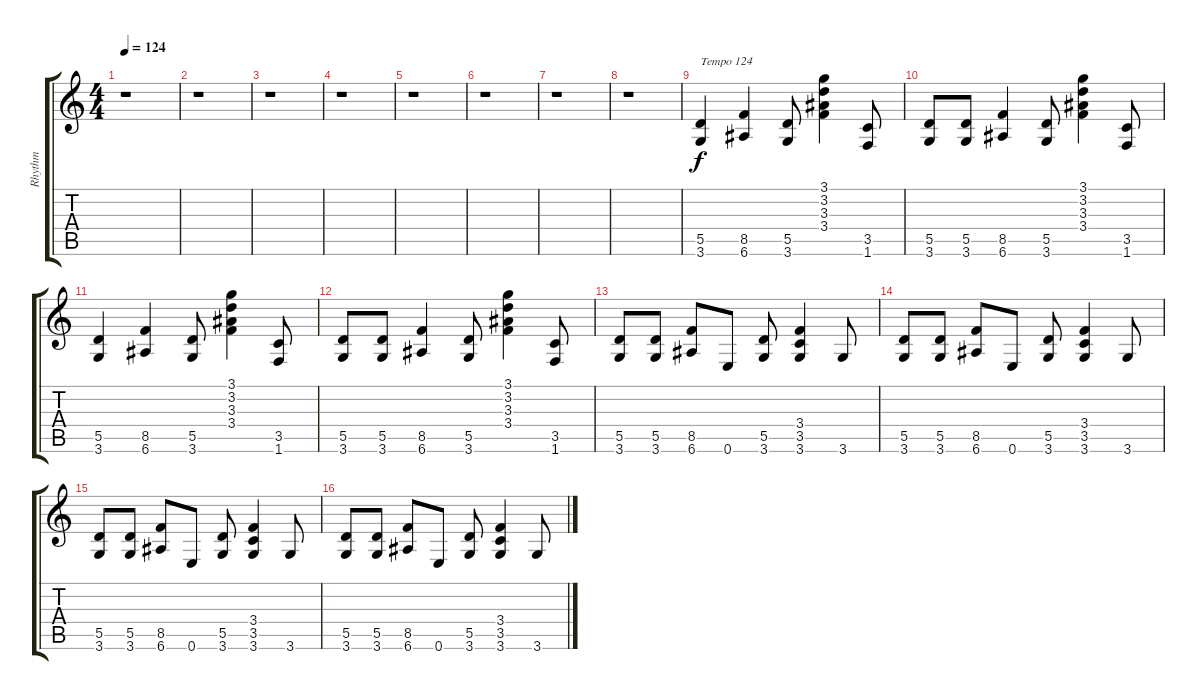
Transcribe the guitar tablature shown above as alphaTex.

\track ("Rhythm" "Rhythm") {instrument overdrivenguitar}
\staff {score tabs}
\tuning (E4 B3 G3 D3 A2 E2) {hide}
\ts (4 4)
\tempo 124
\clef g2
\ks c
r.1{dy f} |
r.1 |
r.1 |
r.1 |
r.1 |
r.1 |
r.1 |
r.1 |
(5.5 3.6).4{txt "Tempo 124"} (8.5 6.6).4 (5.5 3.6).8 (3.1 3.2 3.3 3.4).4 (3.5 1.6).8 |
(5.5 3.6).8 (5.5 3.6).8 (8.5 6.6).4 (5.5 3.6).8 (3.1 3.2 3.3 3.4).4 (3.5 1.6).8 |
(5.5 3.6).4 (8.5 6.6).4 (5.5 3.6).8 (3.1 3.2 3.3 3.4).4 (3.5 1.6).8 |
(5.5 3.6).8 (5.5 3.6).8 (8.5 6.6).4 (5.5 3.6).8 (3.1 3.2 3.3 3.4).4 (3.5 1.6).8 |
(5.5 3.6).8 (5.5 3.6).8 (8.5 6.6).8 0.6.8 (5.5 3.6).8 (3.4 3.5 3.6).4 3.6.8 |
(5.5 3.6).8 (5.5 3.6).8 (8.5 6.6).8 0.6.8 (5.5 3.6).8 (3.4 3.5 3.6).4 3.6.8 |
(5.5 3.6).8 (5.5 3.6).8 (8.5 6.6).8 0.6.8 (5.5 3.6).8 (3.4 3.5 3.6).4 3.6.8 |
(5.5 3.6).8 (5.5 3.6).8 (8.5 6.6).8 0.6.8 (5.5 3.6).8 (3.4 3.5 3.6).4 3.6.8
